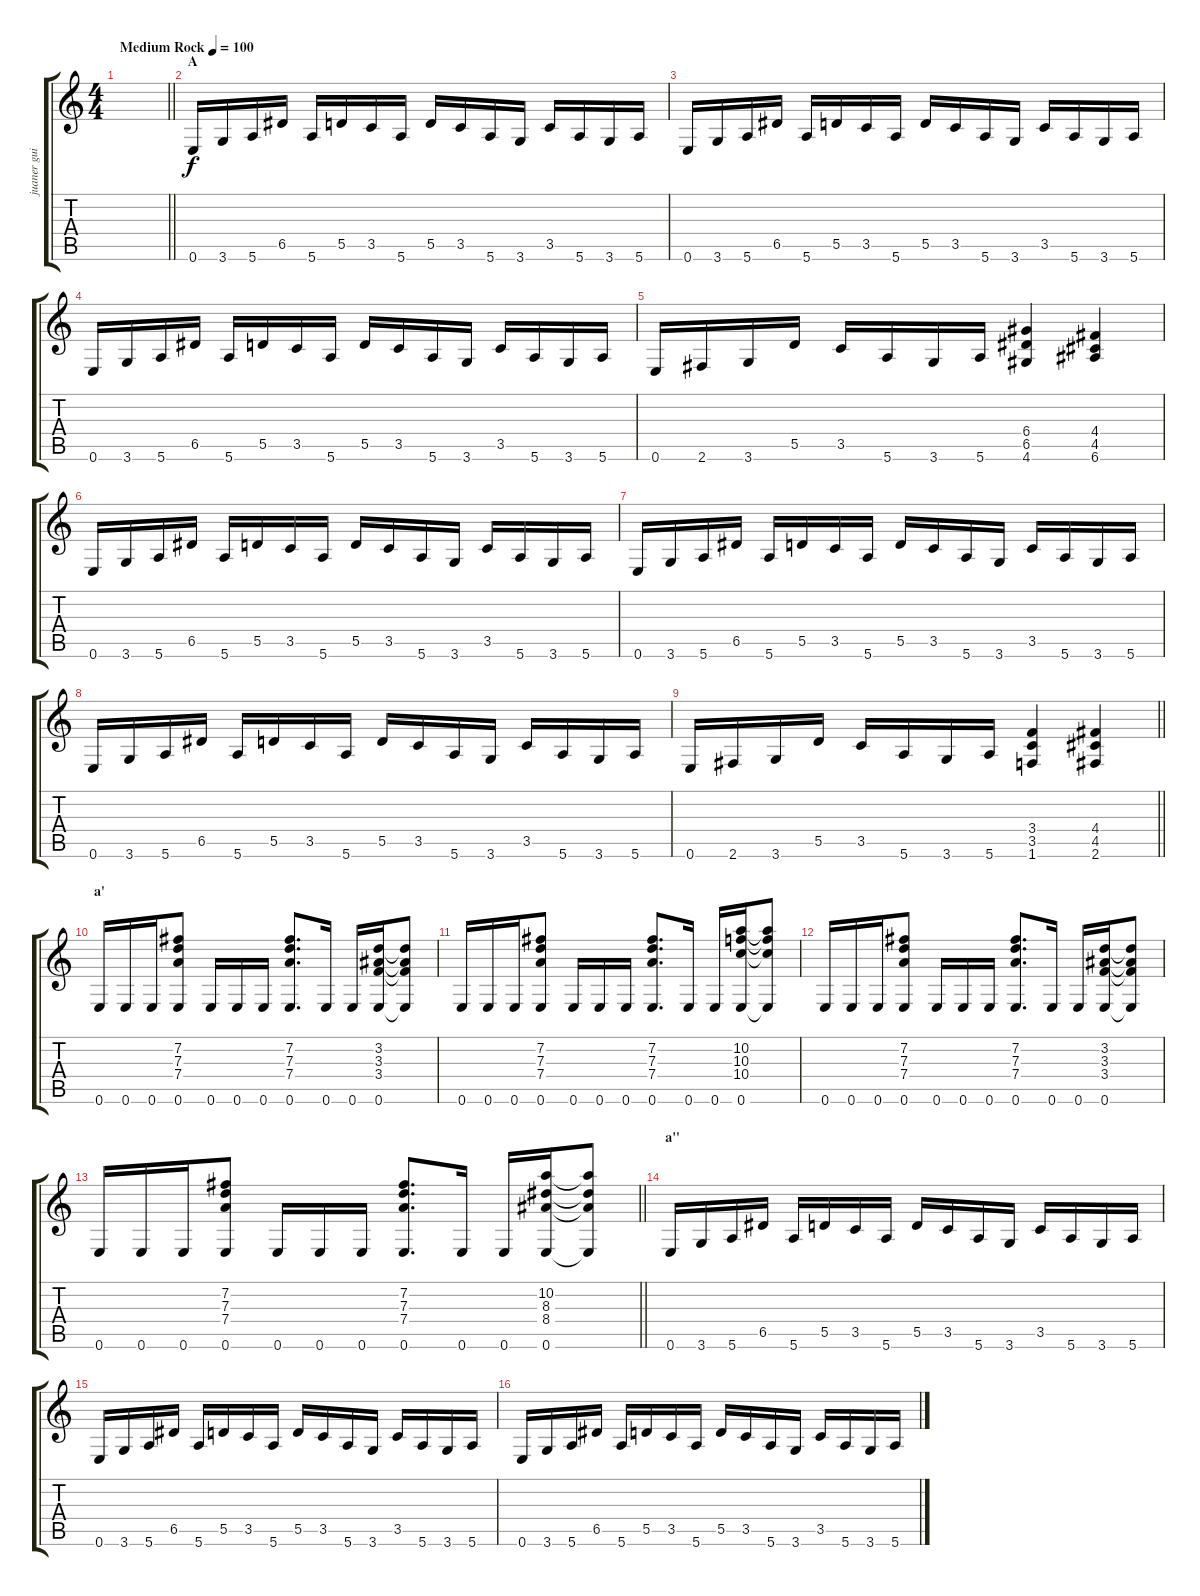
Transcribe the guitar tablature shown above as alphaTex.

\track ("juaner guitar" "juaner gui") {instrument distortionguitar}
\staff {score tabs}
\tuning (E4 B3 G3 D3 A2 E2) {hide}
\ts (4 4)
\tempo (100 "Medium Rock")
\clef g2
\barLineRight lightlight
\ks c
|
\section ("" "A")
0.6.16 3.6.16 5.6.16 6.5.16 5.6.16 5.5.16 3.5.16 5.6.16 5.5.16 3.5.16 5.6.16 3.6.16 3.5.16 5.6.16 3.6.16 5.6.16 |
0.6.16 3.6.16 5.6.16 6.5.16 5.6.16 5.5.16 3.5.16 5.6.16 5.5.16 3.5.16 5.6.16 3.6.16 3.5.16 5.6.16 3.6.16 5.6.16 |
0.6.16 3.6.16 5.6.16 6.5.16 5.6.16 5.5.16 3.5.16 5.6.16 5.5.16 3.5.16 5.6.16 3.6.16 3.5.16 5.6.16 3.6.16 5.6.16 |
0.6.16 2.6.16 3.6.16 5.5.16 3.5.16 5.6.16 3.6.16 5.6.16 (6.4 6.5 4.6).4 (4.4 4.5 6.6).4 |
0.6.16 3.6.16 5.6.16 6.5.16 5.6.16 5.5.16 3.5.16 5.6.16 5.5.16 3.5.16 5.6.16 3.6.16 3.5.16 5.6.16 3.6.16 5.6.16 |
0.6.16 3.6.16 5.6.16 6.5.16 5.6.16 5.5.16 3.5.16 5.6.16 5.5.16 3.5.16 5.6.16 3.6.16 3.5.16 5.6.16 3.6.16 5.6.16 |
0.6.16 3.6.16 5.6.16 6.5.16 5.6.16 5.5.16 3.5.16 5.6.16 5.5.16 3.5.16 5.6.16 3.6.16 3.5.16 5.6.16 3.6.16 5.6.16 |
\barLineRight lightlight
0.6.16 2.6.16 3.6.16 5.5.16 3.5.16 5.6.16 3.6.16 5.6.16 (3.4 3.5 1.6).4 (4.4 4.5 2.6).4 |
\section ("" "a'")
0.6.16 0.6.16 0.6.16 (7.2 7.3 7.4 0.6).8 0.6.16 0.6.16 0.6.16 (7.2 7.3 7.4 0.6).8{d} 0.6.16 0.6.16 (3.2 3.3 3.4 0.6).16 (3.2{t} 3.3{t} 3.4{t} 0.6{t}).8 |
0.6.16 0.6.16 0.6.16 (7.2 7.3 7.4 0.6).8 0.6.16 0.6.16 0.6.16 (7.2 7.3 7.4 0.6).8{d} 0.6.16 0.6.16 (10.2 10.3 10.4 0.6).16 (10.2{t} 10.3{t} 10.4{t} 0.6{t}).8 |
0.6.16 0.6.16 0.6.16 (7.2 7.3 7.4 0.6).8 0.6.16 0.6.16 0.6.16 (7.2 7.3 7.4 0.6).8{d} 0.6.16 0.6.16 (3.2 3.3 3.4 0.6).16 (3.2{t} 3.3{t} 3.4{t} 0.6{t}).8 |
\barLineRight lightlight
0.6.16 0.6.16 0.6.16 (7.2 7.3 7.4 0.6).8 0.6.16 0.6.16 0.6.16 (7.2 7.3 7.4 0.6).8{d} 0.6.16 0.6.16 (10.2 8.3 8.4 0.6).16 (10.2{t} 8.3{t} 8.4{t} 0.6{t}).8 |
\section ("" "a''")
0.6.16 3.6.16 5.6.16 6.5.16 5.6.16 5.5.16 3.5.16 5.6.16 5.5.16 3.5.16 5.6.16 3.6.16 3.5.16 5.6.16 3.6.16 5.6.16 |
0.6.16 3.6.16 5.6.16 6.5.16 5.6.16 5.5.16 3.5.16 5.6.16 5.5.16 3.5.16 5.6.16 3.6.16 3.5.16 5.6.16 3.6.16 5.6.16 |
0.6.16 3.6.16 5.6.16 6.5.16 5.6.16 5.5.16 3.5.16 5.6.16 5.5.16 3.5.16 5.6.16 3.6.16 3.5.16 5.6.16 3.6.16 5.6.16
